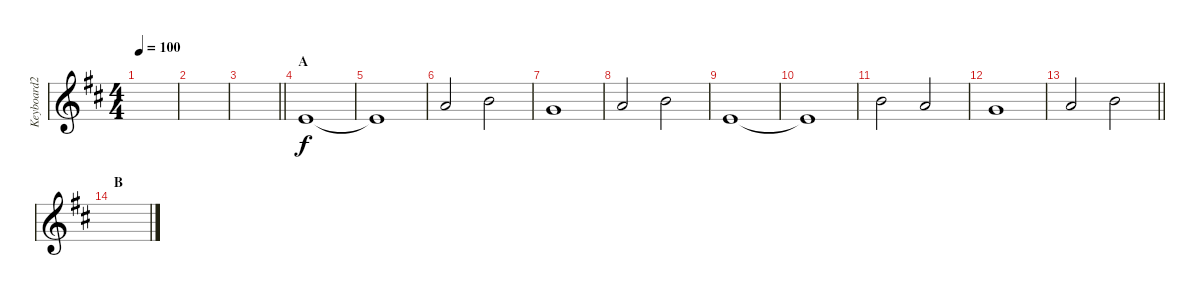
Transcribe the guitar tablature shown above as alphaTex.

\track ("Keyboard2" "Keyboard2") {instrument pad4choir}
\staff {score}
\tuning (E4 B3 G3 D3 A2 D2) {hide}
\ts (4 4)
\tempo 100
\clef g2
\ks bminor
|
|
\barLineRight lightlight
|
\section ("" "A")
0.1.1 |
0.1{t}.1 |
5.1.2 7.1.2 |
3.1.1 |
5.1.2 7.1.2 |
0.1.1 |
0.1{t}.1 |
7.1.2 5.1.2 |
3.1.1 |
\barLineRight lightlight
5.1.2 7.1.2 |
\section ("" "B")
